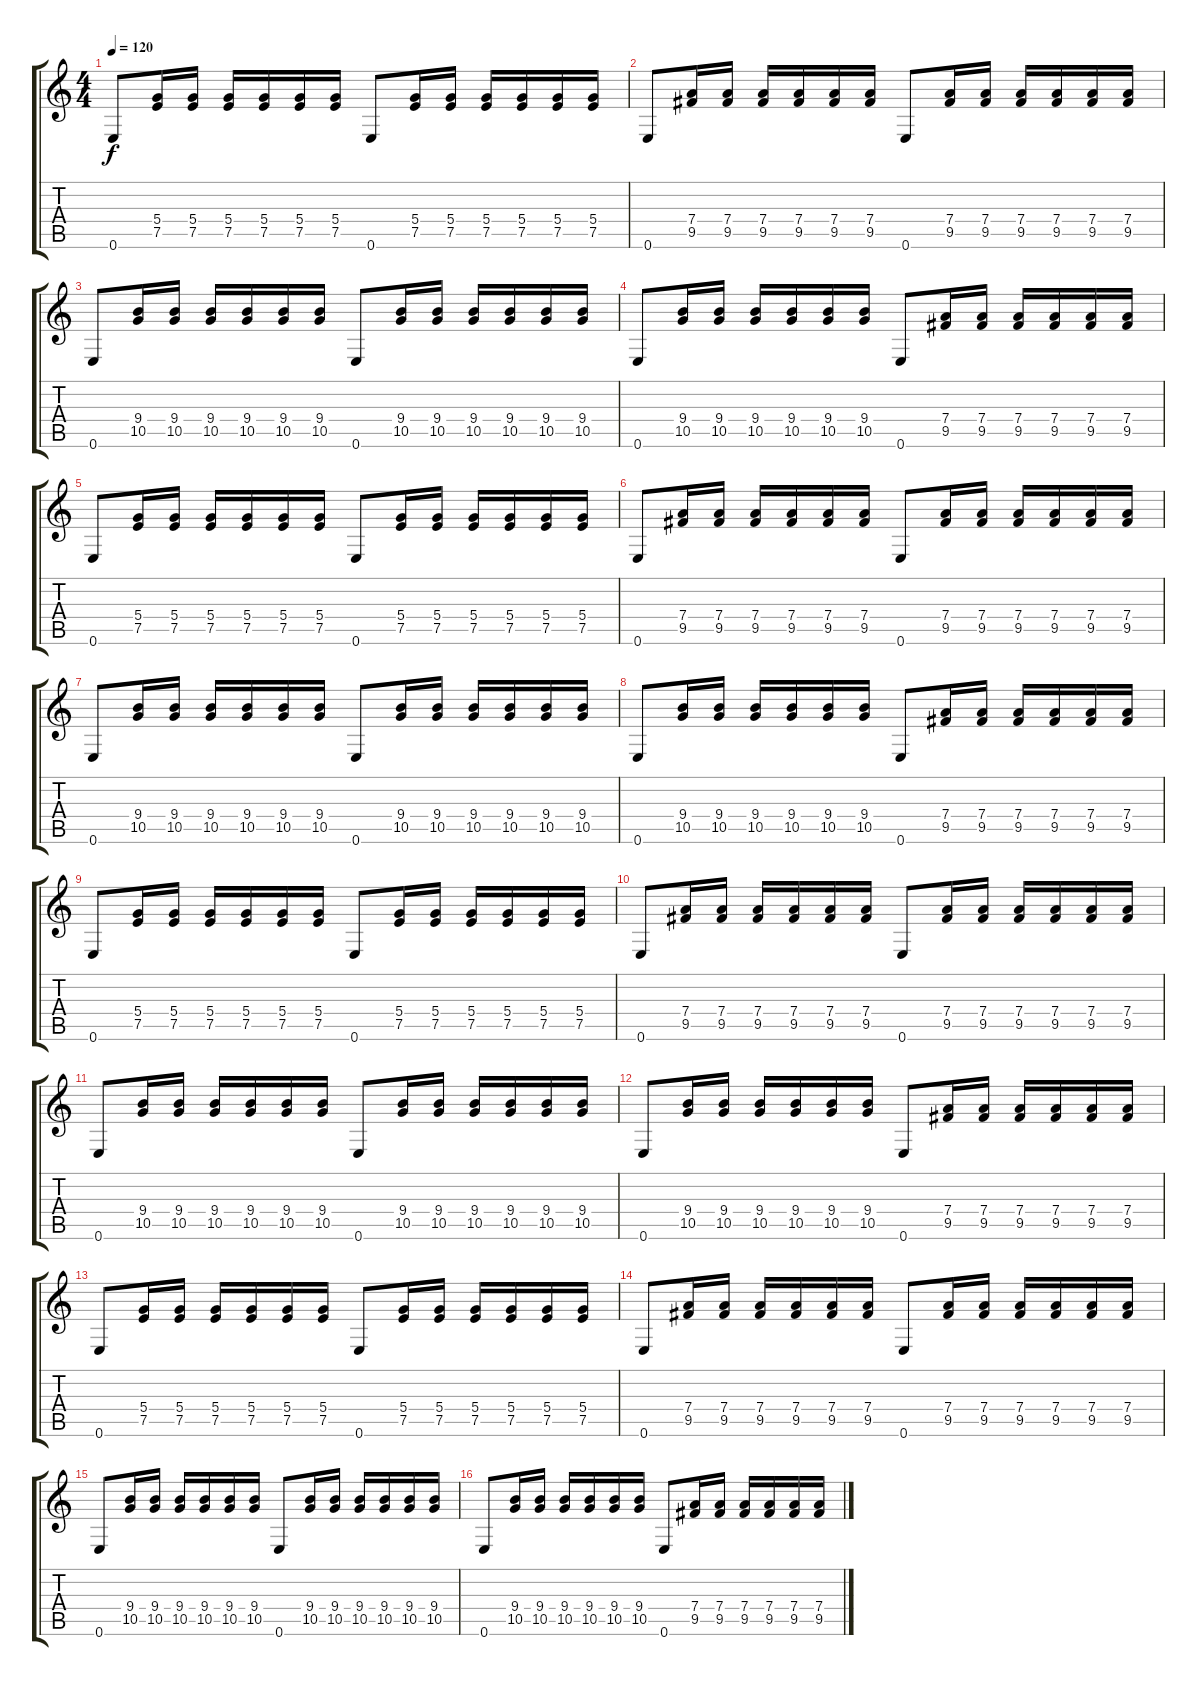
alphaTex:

\track "" {instrument overdrivenguitar}
\staff {score tabs}
\tuning (E4 B3 G3 D3 A2 E2) {hide}
\ts (4 4)
\tempo 120
\clef g2
\ks c
0.6.8{dy f} (5.4 7.5).16 (5.4 7.5).16 (5.4 7.5).16 (5.4 7.5).16 (5.4 7.5).16 (5.4 7.5).16 0.6.8 (5.4 7.5).16 (5.4 7.5).16 (5.4 7.5).16 (5.4 7.5).16 (5.4 7.5).16 (5.4 7.5).16 |
0.6.8 (7.4 9.5).16 (7.4 9.5).16 (7.4 9.5).16 (7.4 9.5).16 (7.4 9.5).16 (7.4 9.5).16 0.6.8 (7.4 9.5).16 (7.4 9.5).16 (7.4 9.5).16 (7.4 9.5).16 (7.4 9.5).16 (7.4 9.5).16 |
0.6.8 (9.4 10.5).16 (9.4 10.5).16 (9.4 10.5).16 (9.4 10.5).16 (9.4 10.5).16 (9.4 10.5).16 0.6.8 (9.4 10.5).16 (9.4 10.5).16 (9.4 10.5).16 (9.4 10.5).16 (9.4 10.5).16 (9.4 10.5).16 |
0.6.8 (9.4 10.5).16 (9.4 10.5).16 (9.4 10.5).16 (9.4 10.5).16 (9.4 10.5).16 (9.4 10.5).16 0.6.8 (7.4 9.5).16 (7.4 9.5).16 (7.4 9.5).16 (7.4 9.5).16 (7.4 9.5).16 (7.4 9.5).16 |
0.6.8 (5.4 7.5).16 (5.4 7.5).16 (5.4 7.5).16 (5.4 7.5).16 (5.4 7.5).16 (5.4 7.5).16 0.6.8 (5.4 7.5).16 (5.4 7.5).16 (5.4 7.5).16 (5.4 7.5).16 (5.4 7.5).16 (5.4 7.5).16 |
0.6.8 (7.4 9.5).16 (7.4 9.5).16 (7.4 9.5).16 (7.4 9.5).16 (7.4 9.5).16 (7.4 9.5).16 0.6.8 (7.4 9.5).16 (7.4 9.5).16 (7.4 9.5).16 (7.4 9.5).16 (7.4 9.5).16 (7.4 9.5).16 |
0.6.8 (9.4 10.5).16 (9.4 10.5).16 (9.4 10.5).16 (9.4 10.5).16 (9.4 10.5).16 (9.4 10.5).16 0.6.8 (9.4 10.5).16 (9.4 10.5).16 (9.4 10.5).16 (9.4 10.5).16 (9.4 10.5).16 (9.4 10.5).16 |
0.6.8 (9.4 10.5).16 (9.4 10.5).16 (9.4 10.5).16 (9.4 10.5).16 (9.4 10.5).16 (9.4 10.5).16 0.6.8 (7.4 9.5).16 (7.4 9.5).16 (7.4 9.5).16 (7.4 9.5).16 (7.4 9.5).16 (7.4 9.5).16 |
0.6.8 (5.4 7.5).16 (5.4 7.5).16 (5.4 7.5).16 (5.4 7.5).16 (5.4 7.5).16 (5.4 7.5).16 0.6.8 (5.4 7.5).16 (5.4 7.5).16 (5.4 7.5).16 (5.4 7.5).16 (5.4 7.5).16 (5.4 7.5).16 |
0.6.8 (7.4 9.5).16 (7.4 9.5).16 (7.4 9.5).16 (7.4 9.5).16 (7.4 9.5).16 (7.4 9.5).16 0.6.8 (7.4 9.5).16 (7.4 9.5).16 (7.4 9.5).16 (7.4 9.5).16 (7.4 9.5).16 (7.4 9.5).16 |
0.6.8 (9.4 10.5).16 (9.4 10.5).16 (9.4 10.5).16 (9.4 10.5).16 (9.4 10.5).16 (9.4 10.5).16 0.6.8 (9.4 10.5).16 (9.4 10.5).16 (9.4 10.5).16 (9.4 10.5).16 (9.4 10.5).16 (9.4 10.5).16 |
0.6.8 (9.4 10.5).16 (9.4 10.5).16 (9.4 10.5).16 (9.4 10.5).16 (9.4 10.5).16 (9.4 10.5).16 0.6.8 (7.4 9.5).16 (7.4 9.5).16 (7.4 9.5).16 (7.4 9.5).16 (7.4 9.5).16 (7.4 9.5).16 |
0.6.8 (5.4 7.5).16 (5.4 7.5).16 (5.4 7.5).16 (5.4 7.5).16 (5.4 7.5).16 (5.4 7.5).16 0.6.8 (5.4 7.5).16 (5.4 7.5).16 (5.4 7.5).16 (5.4 7.5).16 (5.4 7.5).16 (5.4 7.5).16 |
0.6.8 (7.4 9.5).16 (7.4 9.5).16 (7.4 9.5).16 (7.4 9.5).16 (7.4 9.5).16 (7.4 9.5).16 0.6.8 (7.4 9.5).16 (7.4 9.5).16 (7.4 9.5).16 (7.4 9.5).16 (7.4 9.5).16 (7.4 9.5).16 |
0.6.8 (9.4 10.5).16 (9.4 10.5).16 (9.4 10.5).16 (9.4 10.5).16 (9.4 10.5).16 (9.4 10.5).16 0.6.8 (9.4 10.5).16 (9.4 10.5).16 (9.4 10.5).16 (9.4 10.5).16 (9.4 10.5).16 (9.4 10.5).16 |
0.6.8 (9.4 10.5).16 (9.4 10.5).16 (9.4 10.5).16 (9.4 10.5).16 (9.4 10.5).16 (9.4 10.5).16 0.6.8 (7.4 9.5).16 (7.4 9.5).16 (7.4 9.5).16 (7.4 9.5).16 (7.4 9.5).16 (7.4 9.5).16
